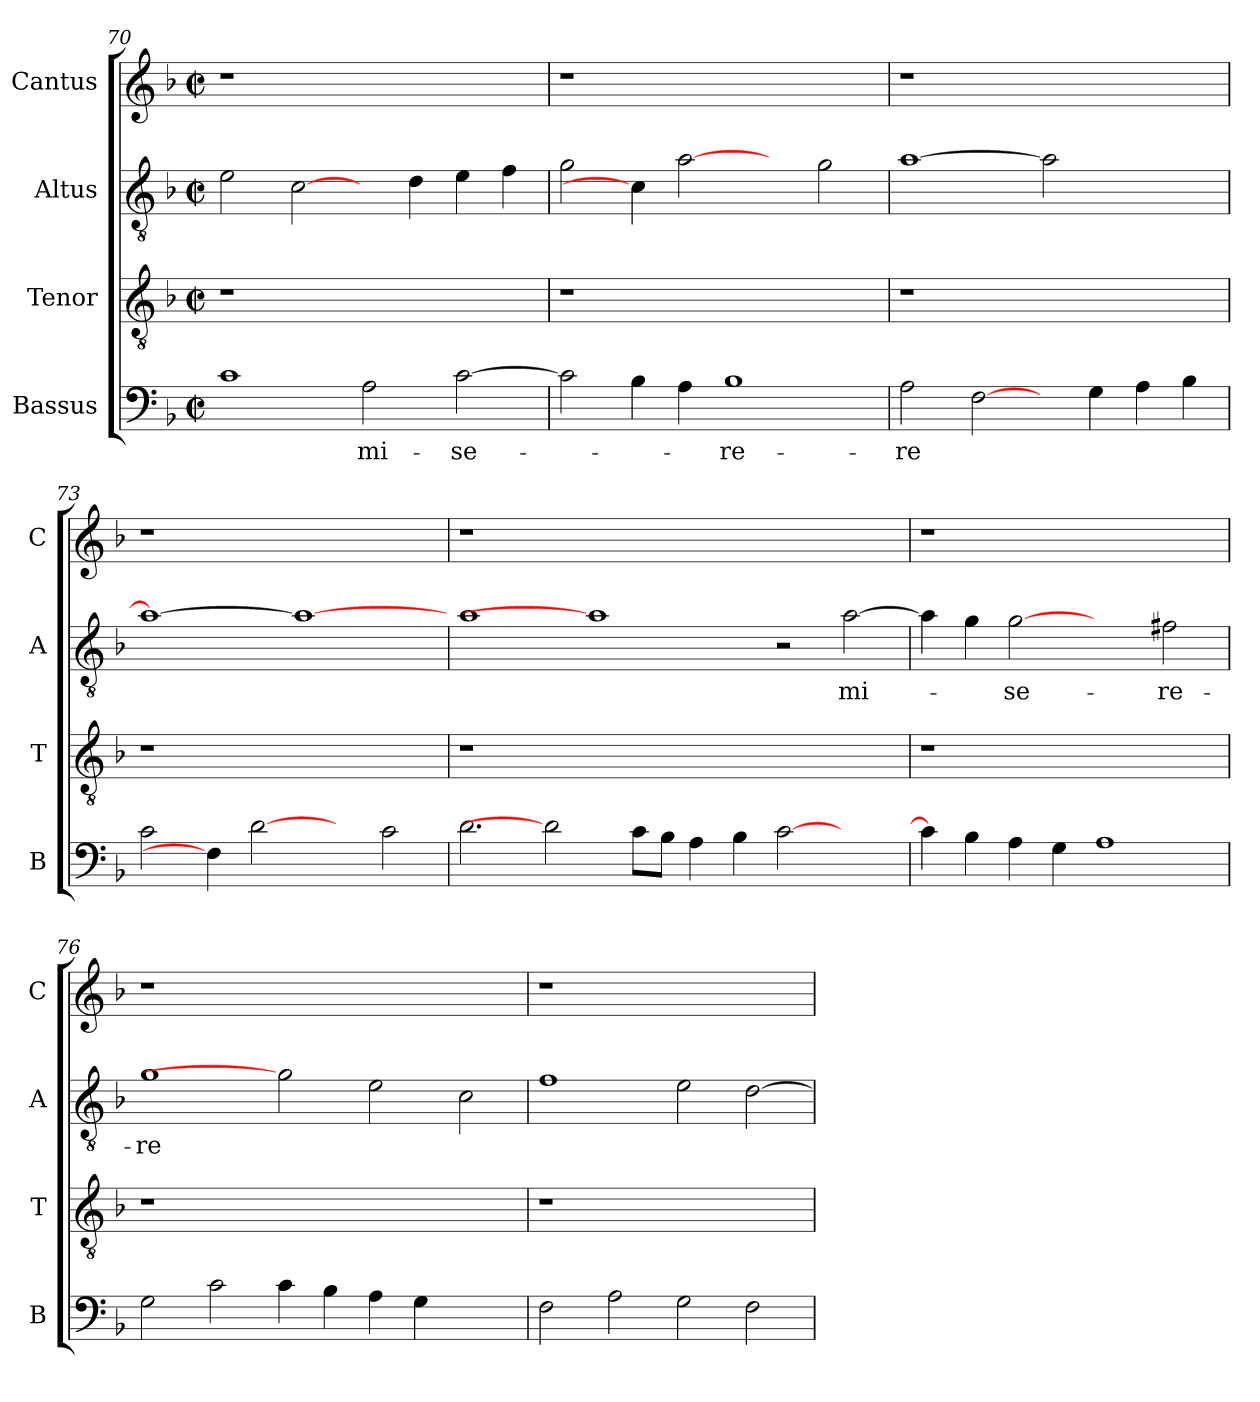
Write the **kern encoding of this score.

**kern	**text	**kern	**kern	**text	**kern
*part4	*part4	*part3	*part2	*part2	*part1
*staff4	*staff4	*staff3	*staff2	*staff2	*staff1
*I"Bassus	*	*I"Tenor	*I"Altus	*	*I"Cantus
*I'B	*	*I'T	*I'A	*	*I'C
*clefF4	*	*clefGv2	*clefGv2	*	*clefG2
*k[b-]	*	*k[b-]	*k[b-]	*	*k[b-]
*F:	*	*F:	*F:	*	*F:
*M2/2	*	*M2/2	*M2/2	*	*M2/2
*met(c|)	*	*met(c|)	*met(c|)	*	*met(c|)
=70	=70	=70	=70	=70	=70
1c	.	1r	2e\	.	1r
.	.	.	[2c\	.	.
!	!LO:LY:b	!	!	!	!
2A\	mi-	1ryy	4ryy	.	1ryy
.	.	.	4d\	.	.
!	!LO:LY:b	!	!	!	!
[2c\	-se-	.	4e\	.	.
.	.	.	4f\	.	.
=71	=71	=71	=71	=71	=71
2c\]	.	1r	2g\	.	1r
4B-\	.	.	4c\]	.	.
4A\	.	.	[2a	.	.
!	!LO:LY:b	!	!	!	!
1B-	-re-	1ryy	.	.	1ryy
.	.	.	4ryy	.	.
.	.	.	2g\	.	.
=72	=72	=72	=72	=72	=72
!	!LO:LY:b	!	!	!	!
2A\	-re	1r	[1a	.	1r
[2F\	.	.	.	.	.
4ryy	.	1ryy	2a]	.	1ryy
4G\	.	.	.	.	.
4A\	.	.	2ryy	.	.
4B-\	.	.	.	.	.
=73	=73	=73	=73	=73	=73
2c\	.	1r	1a_	.	1r
4F\]	.	.	.	.	.
[2d	.	.	.	.	.
.	.	1ryy	1a_	.	1ryy
4ryy	.	.	.	.	.
2c\	.	.	.	.	.
!!LO:LB:g=z
=74	=74	=74	=74	=74	=74
2.d\	.	1r	1a	.	1r
2d]	.	.	.	.	.
.	.	0ryy	1a]	.	0ryy
8c\L	.	.	.	.	.
8B-\J	.	.	.	.	.
4A\	.	.	.	.	.
4B-\	.	.	.	.	.
[2c\	.	.	2r	.	.
!	!	!	!	!LO:LY:b	!
2ryy	.	.	[2a\	mi-	.
=75	=75	=75	=75	=75	=75
4c\]	.	1r	4a\]	.	1r
4B-\	.	.	4g\	.	.
!	!	!	!	!LO:LY:b	!
4A\	.	.	[2g	-se-	.
4G\	.	.	.	.	.
1A	.	1ryy	2ryy	.	1ryy
!	!	!	!	!LO:LY:b	!
.	.	.	2f#i\	-re-	.
=76	=76	=76	=76	=76	=76
!	!	!	!	!LO:LY:b	!
2G\	.	1r	1g	-re	1r
2c\	.	.	.	.	.
4c\	.	1.ryy	2g]	.	1.ryy
4B-\	.	.	.	.	.
4A\	.	.	2e\	.	.
4G\	.	.	.	.	.
2ryy	.	.	2c\	.	.
=77	=77	=77	=77	=77	=77
2F\	.	1r	1f	.	1r
2A\	.	.	.	.	.
2G\	.	1ryy	2e\	.	1ryy
2F\	.	.	[2d\	.	.
=	=	=	=	=	=
*-	*-	*-	*-	*-	*-
